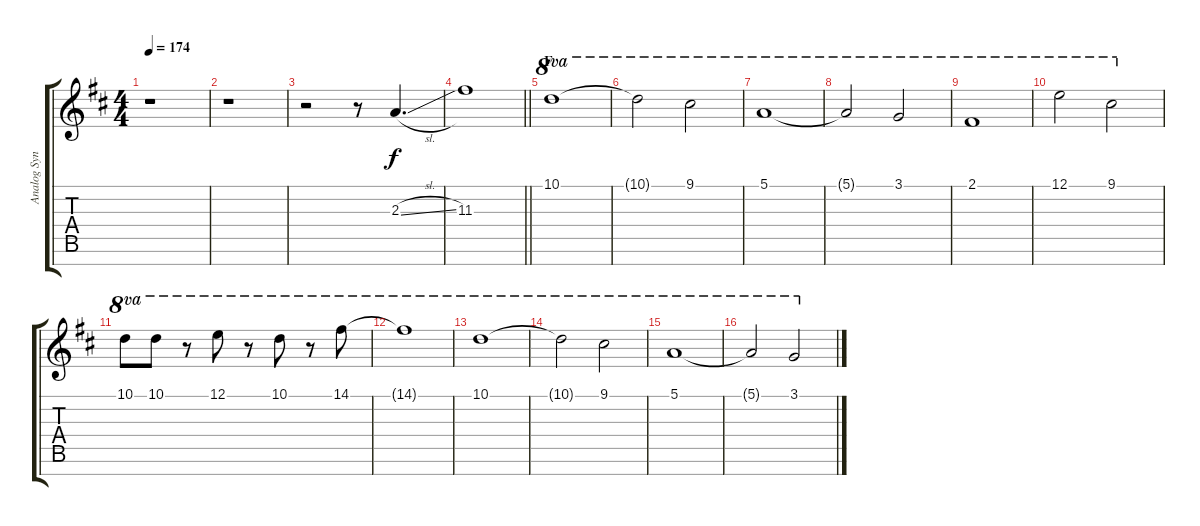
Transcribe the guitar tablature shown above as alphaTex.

\track ("Analog Synth." "Analog Syn") {instrument lead1square}
\staff {score tabs}
\tuning (E5 B4 G4 D4 A3 E3 B2) {hide}
\ts (4 4)
\tempo 174
\clef g2
\ks bminor
r.1{dy f} |
r.1 |
r.2 r.8 2.3{sl}.4{d} |
\barLineRight lightlight
11.3.1 |
\section ("" "F")
10.1.1{ot 8va} |
10.1{t}.2{ot 8va} 9.1.2{ot 8va} |
5.1.1{ot 8va} |
5.1{t}.2{ot 8va} 3.1.2{ot 8va} |
2.1.1{ot 8va} |
12.1.2{ot 8va} 9.1.2{ot 8va} |
10.1.8{ot 8va} 10.1.8{ot 8va} r.8{ot 8va} 12.1.8{ot 8va} r.8{ot 8va} 10.1.8{ot 8va} r.8{ot 8va} 14.1.8{ot 8va} |
14.1{t}.1{ot 8va} |
10.1.1{ot 8va} |
10.1{t}.2{ot 8va} 9.1.2{ot 8va} |
5.1.1{ot 8va} |
5.1{t}.2{ot 8va} 3.1.2{ot 8va}
